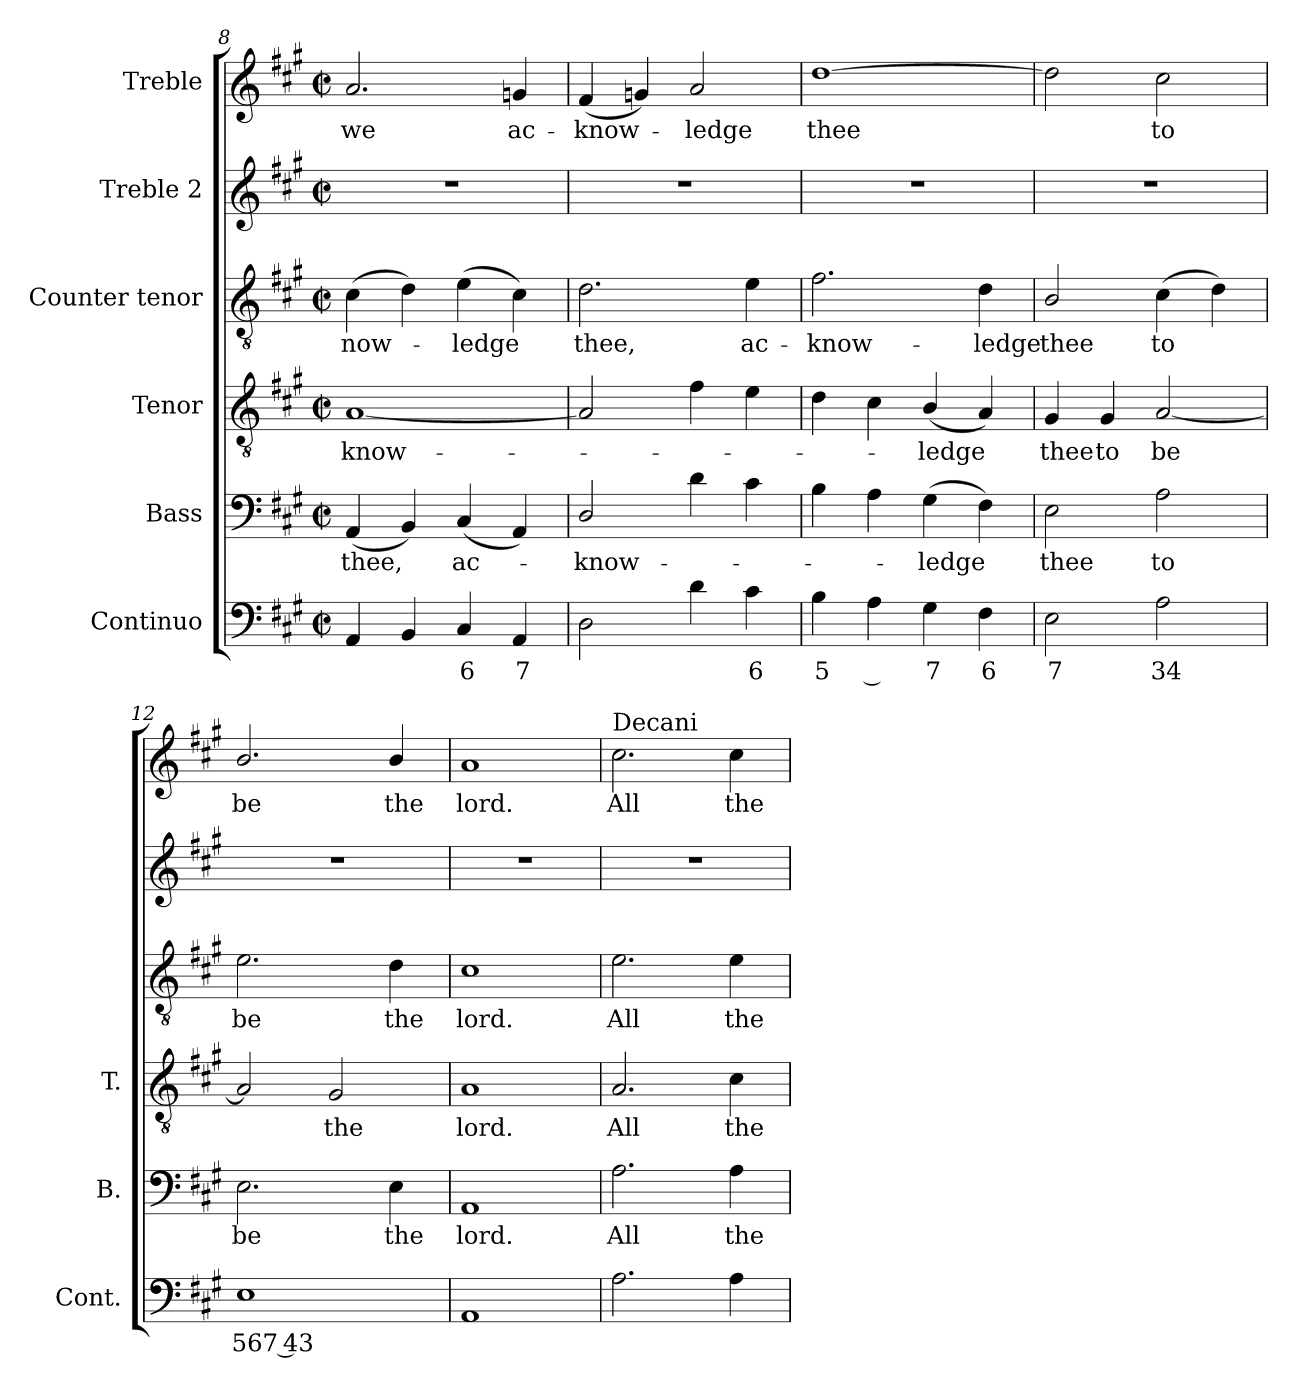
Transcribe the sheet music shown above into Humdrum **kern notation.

**kern	**text	**kern	**text	**kern	**text	**kern	**text	**kern	**kern	**text
*part6	*part6	*part5	*part5	*part4	*part4	*part3	*part3	*part2	*part1	*part1
*staff6	*staff6	*staff5	*staff5	*staff4	*staff4	*staff3	*staff3	*staff2	*staff1	*staff1
*I"Continuo	*	*I"Bass	*	*I"Tenor	*	*I"Counter tenor	*	*I"Treble 2	*I"Treble	*
*I'Cont.	*	*I'B.	*	*I'T.	*	*	*	*	*	*
!!LO:LB:g=z
*clefF4	*	*clefF4	*	*clefGv2	*	*clefGv2	*	*clefG2	*clefG2	*
*	*	*	*	*ITrd7c12	*	*ITrd7c12	*	*	*	*
*k[f#c#g#]	*	*k[f#c#g#]	*	*k[f#c#g#]	*	*k[f#c#g#]	*	*k[f#c#g#]	*k[f#c#g#]	*
*A:	*	*A:	*	*A:	*	*A:	*	*A:	*A:	*
*M2/2	*	*M2/2	*	*M2/2	*	*M2/2	*	*M2/2	*M2/2	*
*met(c|)	*	*met(c|)	*	*met(c|)	*	*met(c|)	*	*met(c|)	*met(c|)	*
=8	=8	=8	=8	=8	=8	=8	=8	=8	=8	=8
!	!	!	!LO:LY:b:color=#000000	!	!	!	!	!	!	!
!	!	!	!	!	!LO:LY:b:color=#000000	!	!	!	!	!
!	!	!	!	!	!	!	!LO:LY:b:color=#000000	!	!	!
!	!	!	!	!	!	!	!	!	!	!LO:LY:b:color=#000000
4AAi/	.	(4AAi/	thee,	[1AAi	-know-	(4C#i\	-now-	1r	2.ai/	we
4BBi/	.	4BBi/)	.	.	.	4Di\)	.	.	.	.
!	!LO:LY:b:color=#000000	!	!	!	!	!	!	!	!	!
!	!	!	!LO:LY:b:color=#000000	!	!	!	!	!	!	!
!	!	!	!	!	!	!	!LO:LY:b:color=#000000	!	!	!
4C#i/	6	(4C#i/	ac-	.	.	(4Ei\	-ledge	.	.	.
!	!LO:LY:b:color=#000000	!	!	!	!	!	!	!	!	!
!	!	!	!	!	!	!	!	!	!	!LO:LY:b:color=#000000
4AAi/	7	4AAi/)	.	.	.	4C#i\)	.	.	4gni/	ac-
=9	=9	=9	=9	=9	=9	=9	=9	=9	=9	=9
!	!	!	!LO:LY:b:color=#000000	!	!	!	!	!	!	!
!	!	!	!	!	!	!	!LO:LY:b:color=#000000	!	!	!
!	!	!	!	!	!	!	!	!	!	!LO:LY:b:color=#000000
2Di\	.	2Di/	-know-	2AAi/]	.	2.Di\	thee,	1r	(4f#i/	-know-
.	.	.	.	.	.	.	.	.	4gni/)	.
!	!	!	!	!	!	!	!	!	!	!LO:LY:b:color=#000000
4di\	.	4di\	.	4F#i\	.	.	.	.	2ai/	-ledge
!	!LO:LY:b:color=#000000	!	!	!	!	!	!	!	!	!
!	!	!	!	!	!	!	!LO:LY:b:color=#000000	!	!	!
4c#i\	6	4c#i\	.	4Ei\	.	4Ei\	ac-	.	.	.
=10	=10	=10	=10	=10	=10	=10	=10	=10	=10	=10
!	!LO:LY:b:color=#000000	!	!	!	!	!	!	!	!	!
!	!	!	!	!	!	!	!LO:LY:b:color=#000000	!	!	!
!	!	!	!	!	!	!	!	!	!	!LO:LY:b:color=#000000
4Bi\	5	4Bi\	.	4Di\	.	2.F#i\	-know-	1r	[1ddi	thee
!	!LO:LY:b:color=#000000	!	!	!	!	!	!	!	!	!
4Ai\	__	4Ai\	.	4C#i\	.	.	.	.	.	.
!	!LO:LY:b:color=#000000	!	!	!	!	!	!	!	!	!
!	!	!	!LO:LY:b:color=#000000	!	!	!	!	!	!	!
!	!	!	!	!	!LO:LY:b:color=#000000	!	!	!	!	!
4G#i\	7	(4G#i\	-ledge	(4BBi/	-ledge	.	.	.	.	.
!	!LO:LY:b:color=#000000	!	!	!	!	!	!	!	!	!
!	!	!	!	!	!	!	!LO:LY:b:color=#000000	!	!	!
4F#i\	6	4F#i\)	.	4AAi/)	.	4Di\	-ledge	.	.	.
=11	=11	=11	=11	=11	=11	=11	=11	=11	=11	=11
!	!LO:LY:b:color=#000000	!	!	!	!	!	!	!	!	!
!	!	!	!LO:LY:b:color=#000000	!	!	!	!	!	!	!
!	!	!	!	!	!LO:LY:b:color=#000000	!	!	!	!	!
!	!	!	!	!	!	!	!LO:LY:b:color=#000000	!	!	!
2Ei\	7	2Ei\	thee	4GG#i/	thee	2BBi/	thee	1r	2ddi\]	.
!	!	!	!	!	!LO:LY:b:color=#000000	!	!	!	!	!
.	.	.	.	4GG#i/	to	.	.	.	.	.
!	!LO:LY:b:color=#000000	!	!	!	!	!	!	!	!	!
!	!	!	!LO:LY:b:color=#000000	!	!	!	!	!	!	!
!	!	!	!	!	!LO:LY:b:color=#000000	!	!	!	!	!
!	!	!	!	!	!	!	!LO:LY:b:color=#000000	!	!	!
!	!	!	!	!	!	!	!	!	!	!LO:LY:b:color=#000000
2Ai\	34	2Ai\	to	[2AAi/	be	(4C#i\	to	.	2cc#i\	to
.	.	.	.	.	.	4Di\)	.	.	.	.
=12	=12	=12	=12	=12	=12	=12	=12	=12	=12	=12
!	!LO:LY:b:color=#000000	!	!	!	!	!	!	!	!	!
!	!	!	!LO:LY:b:color=#000000	!	!	!	!	!	!	!
!	!	!	!	!	!	!	!LO:LY:b:color=#000000	!	!	!
!	!	!	!	!	!	!	!	!	!	!LO:LY:b:color=#000000
1Ei	567 43	2.Ei\	be	2AAi/]	.	2.Ei\	be	1r	2.bi/	be
!	!	!	!	!	!LO:LY:b:color=#000000	!	!	!	!	!
.	.	.	.	2GG#i/	the	.	.	.	.	.
!	!	!	!LO:LY:b:color=#000000	!	!	!	!	!	!	!
!	!	!	!	!	!	!	!LO:LY:b:color=#000000	!	!	!
!	!	!	!	!	!	!	!	!	!	!LO:LY:b:color=#000000
.	.	4Ei\	the	.	.	4Di\	the	.	4bi/	the
=13	=13	=13	=13	=13	=13	=13	=13	=13	=13	=13
!	!	!	!LO:LY:b:color=#000000	!	!	!	!	!	!	!
!	!	!	!	!	!LO:LY:b:color=#000000	!	!	!	!	!
!	!	!	!	!	!	!	!LO:LY:b:color=#000000	!	!	!
!	!	!	!	!	!	!	!	!	!	!LO:LY:b:color=#000000
1AAi	.	1AAi	lord.	1AAi	lord.	1C#i	lord.	1r	1ai	lord.
!!LO:LB:g=z
=14	=14	=14	=14	=14	=14	=14	=14	=14	=14	=14
!	!	!	!LO:LY:b:color=#000000	!	!	!	!	!	!	!
!	!	!	!	!	!LO:LY:b:color=#000000	!	!	!	!	!
!	!	!	!	!	!	!	!LO:LY:b:color=#000000	!	!	!
!	!	!	!	!	!	!	!	!	!LO:TX:a:t=Decani	!
!	!	!	!	!	!	!	!	!	!	!LO:LY:b:color=#000000
2.Ai\	.	2.Ai\	All	2.AAi/	All	2.Ei\	All	1r	2.cc#i\	All
!	!	!	!LO:LY:b:color=#000000	!	!	!	!	!	!	!
!	!	!	!	!	!LO:LY:b:color=#000000	!	!	!	!	!
!	!	!	!	!	!	!	!LO:LY:b:color=#000000	!	!	!
!	!	!	!	!	!	!	!	!	!	!LO:LY:b:color=#000000
4Ai\	.	4Ai\	the	4C#i\	the	4Ei\	the	.	4cc#i\	the
=	=	=	=	=	=	=	=	=	=	=
*-	*-	*-	*-	*-	*-	*-	*-	*-	*-	*-
